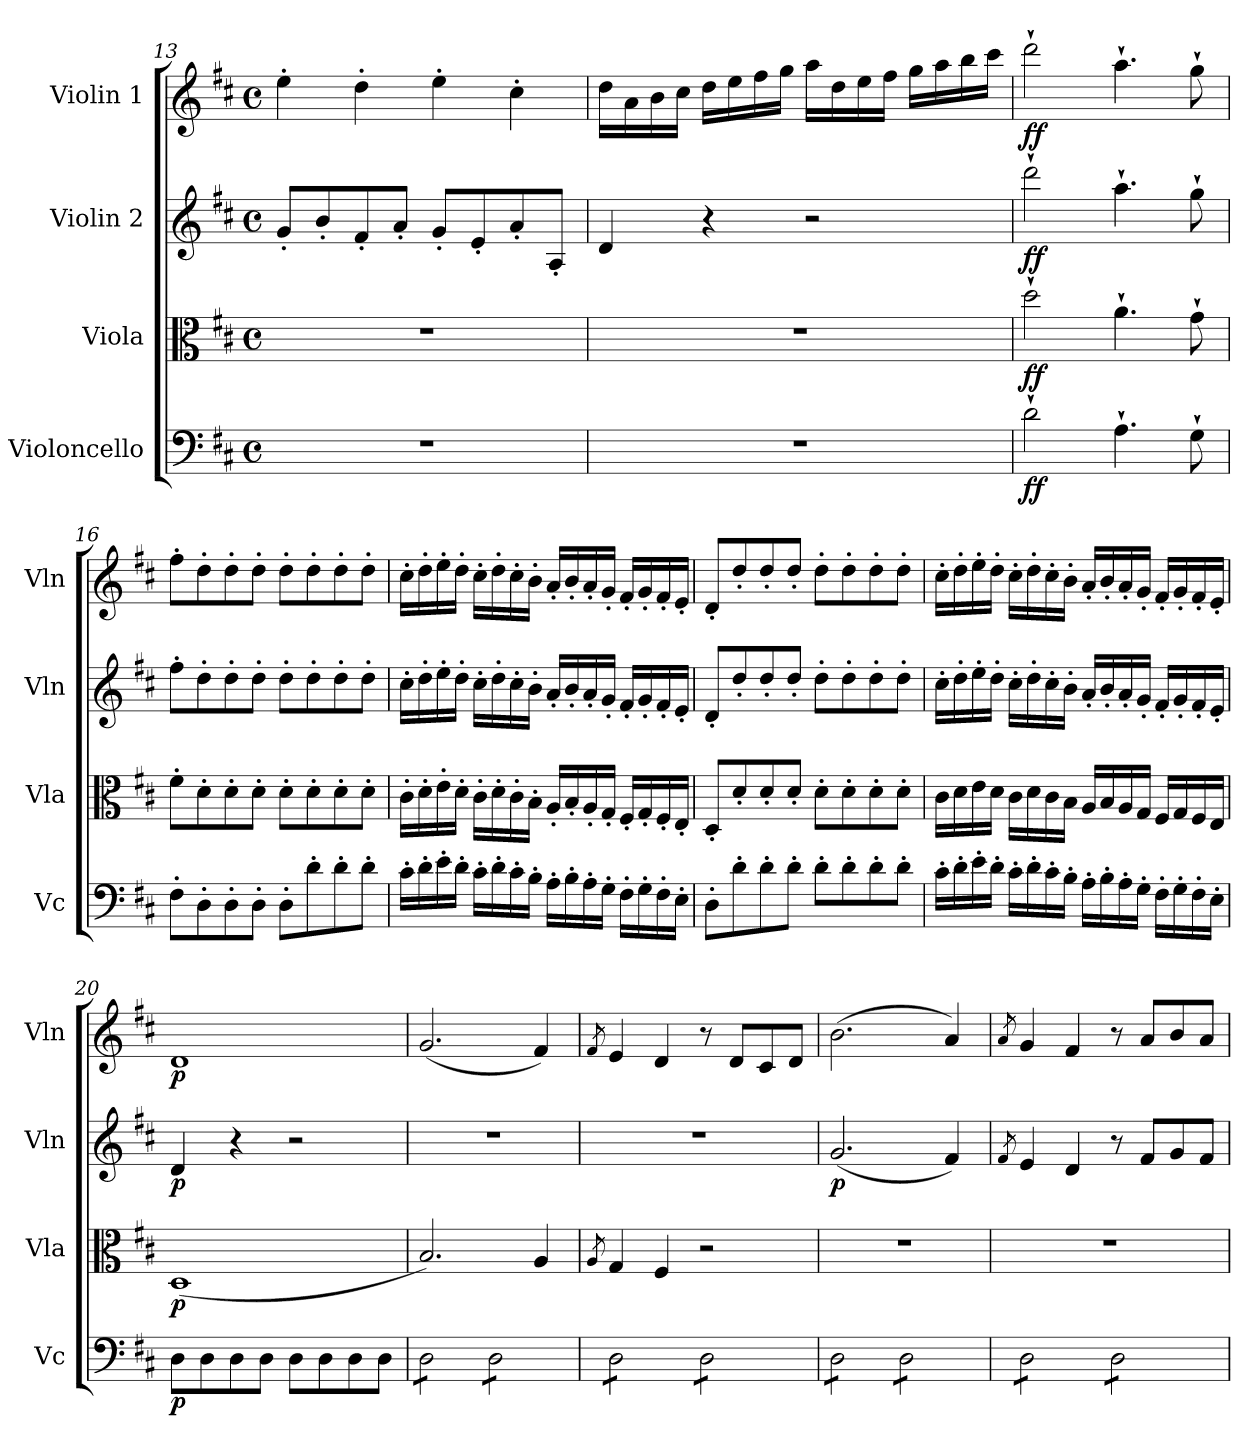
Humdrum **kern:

**kern	**dynam	**kern	**dynam	**kern	**dynam	**kern	**dynam
*part4	*part4	*part3	*part3	*part2	*part2	*part1	*part1
*staff4	*staff4	*staff3	*staff3	*staff2	*staff2	*staff1	*staff1
*I"Violoncello	*	*I"Viola	*	*I"Violin 2	*	*I"Violin 1	*
*I'Vc	*	*I'Vla	*	*I'Vln	*	*I'Vln	*
*clefF4	*	*clefC3	*	*clefG2	*	*clefG2	*
*k[f#c#]	*	*k[f#c#]	*	*k[f#c#]	*	*k[f#c#]	*
*M4/4	*	*M4/4	*	*M4/4	*	*M4/4	*
*met(c)	*	*met(c)	*	*met(c)	*	*met(c)	*
=13	=13	=13	=13	=13	=13	=13	=13
1r	.	1r	.	8g'/L	.	4ee'\	.
.	.	.	.	8b'/	.	.	.
.	.	.	.	8f#'/	.	4dd'\	.
.	.	.	.	8a'/J	.	.	.
.	.	.	.	8g'/L	.	4ee'\	.
.	.	.	.	8e'/	.	.	.
.	.	.	.	8a'/	.	4cc#'\	.
.	.	.	.	8A'/J	.	.	.
!!LO:PB:g=z
=14	=14	=14	=14	=14	=14	=14	=14
1r	.	1r	.	4d/	.	16dd\LL	.
.	.	.	.	.	.	16a\	.
.	.	.	.	.	.	16b\	.
.	.	.	.	.	.	16cc#\JJ	.
.	.	.	.	4r	.	16dd\LL	.
.	.	.	.	.	.	16ee\	.
.	.	.	.	.	.	16ff#\	.
.	.	.	.	.	.	16gg\JJ	.
.	.	.	.	2r	.	16aa\LL	.
.	.	.	.	.	.	16dd\	.
.	.	.	.	.	.	16ee\	.
.	.	.	.	.	.	16ff#\JJ	.
.	.	.	.	.	.	16gg\LL	.
.	.	.	.	.	.	16aa\	.
.	.	.	.	.	.	16bb\	.
.	.	.	.	.	.	16ccc#\JJ	.
=15	=15	=15	=15	=15	=15	=15	=15
!	!LO:DY:b	!	!LO:DY:b	!	!LO:DY:b	!	!LO:DY:b
2d`\	ff	2dd`\	ff	2ddd`\	ff	2ddd`\	ff
4.A`\	.	4.a`\	.	4.aa`\	.	4.aa`\	.
8G`\	.	8g`\	.	8gg`\	.	8gg`\	.
=16	=16	=16	=16	=16	=16	=16	=16
8F#'\L	.	8f#'\L	.	8ff#'\L	.	8ff#'\L	.
8D'\	.	8d'\	.	8dd'\	.	8dd'\	.
8D'\	.	8d'\	.	8dd'\	.	8dd'\	.
8D'\J	.	8d'\J	.	8dd'\J	.	8dd'\J	.
8D'\L	.	8d'\L	.	8dd'\L	.	8dd'\L	.
8d'\	.	8d'\	.	8dd'\	.	8dd'\	.
8d'\	.	8d'\	.	8dd'\	.	8dd'\	.
8d'\J	.	8d'\J	.	8dd'\J	.	8dd'\J	.
!!LO:LB:g=z
=17	=17	=17	=17	=17	=17	=17	=17
16c#'\LL	.	16c#'\LL	.	16cc#'\LL	.	16cc#'\LL	.
16d'\	.	16d'\	.	16dd'\	.	16dd'\	.
16e'\	.	16e'\	.	16ee'\	.	16ee'\	.
16d'\JJ	.	16d'\JJ	.	16dd'\JJ	.	16dd'\JJ	.
16c#'\LL	.	16c#'\LL	.	16cc#'\LL	.	16cc#'\LL	.
16d'\	.	16d'\	.	16dd'\	.	16dd'\	.
16c#'\	.	16c#'\	.	16cc#'\	.	16cc#'\	.
16B'\JJ	.	16B'\JJ	.	16b'\JJ	.	16b'\JJ	.
16A'\LL	.	16A'/LL	.	16a'/LL	.	16a'/LL	.
16B'\	.	16B'/	.	16b'/	.	16b'/	.
16A'\	.	16A'/	.	16a'/	.	16a'/	.
16G'\JJ	.	16G'/JJ	.	16g'/JJ	.	16g'/JJ	.
16F#'\LL	.	16F#'/LL	.	16f#'/LL	.	16f#'/LL	.
16G'\	.	16G'/	.	16g'/	.	16g'/	.
16F#'\	.	16F#'/	.	16f#'/	.	16f#'/	.
16E'\JJ	.	16E'/JJ	.	16e'/JJ	.	16e'/JJ	.
=18	=18	=18	=18	=18	=18	=18	=18
8D'\L	.	8D'/L	.	8d'/L	.	8d'/L	.
8d'\	.	8d'/	.	8dd'/	.	8dd'/	.
8d'\	.	8d'/	.	8dd'/	.	8dd'/	.
8d'\J	.	8d'/J	.	8dd'/J	.	8dd'/J	.
8d'\L	.	8d'\L	.	8dd'\L	.	8dd'\L	.
8d'\	.	8d'\	.	8dd'\	.	8dd'\	.
8d'\	.	8d'\	.	8dd'\	.	8dd'\	.
8d'\J	.	8d'\J	.	8dd'\J	.	8dd'\J	.
!!LO:LB:g=z
=19	=19	=19	=19	=19	=19	=19	=19
16c#'\LL	.	16c#\LL	.	16cc#'\LL	.	16cc#'\LL	.
16d'\	.	16d\	.	16dd'\	.	16dd'\	.
16e'\	.	16e\	.	16ee'\	.	16ee'\	.
16d'\JJ	.	16d\JJ	.	16dd'\JJ	.	16dd'\JJ	.
16c#'\LL	.	16c#\LL	.	16cc#'\LL	.	16cc#'\LL	.
16d'\	.	16d\	.	16dd'\	.	16dd'\	.
16c#'\	.	16c#\	.	16cc#'\	.	16cc#'\	.
16B'\JJ	.	16B\JJ	.	16b'\JJ	.	16b'\JJ	.
16A'\LL	.	16A/LL	.	16a'/LL	.	16a'/LL	.
16B'\	.	16B/	.	16b'/	.	16b'/	.
16A'\	.	16A/	.	16a'/	.	16a'/	.
16G'\JJ	.	16G/JJ	.	16g'/JJ	.	16g'/JJ	.
16F#'\LL	.	16F#/LL	.	16f#'/LL	.	16f#'/LL	.
16G'\	.	16G/	.	16g'/	.	16g'/	.
16F#'\	.	16F#/	.	16f#'/	.	16f#'/	.
16E'\JJ	.	16E/JJ	.	16e'/JJ	.	16e'/JJ	.
!!LO:LB:g=z
=20	=20	=20	=20	=20	=20	=20	=20
!	!LO:DY:b	!	!LO:DY:b	!	!LO:DY:b	!	!LO:DY:b
8D\L	p	(1D	p	4d/	p	1d	p
8D\	.	.	.	.	.	.	.
8D\	.	.	.	4r	.	.	.
8D\J	.	.	.	.	.	.	.
8D\L	.	.	.	2r	.	.	.
8D\	.	.	.	.	.	.	.
8D\	.	.	.	.	.	.	.
8D\J	.	.	.	.	.	.	.
=21	=21	=21	=21	=21	=21	=21	=21
*tremolo	*	*	*	*	*	*	*
8D\L	.	2.B/)	.	1r	.	(2.g/	.
8D\	.	.	.	.	.	.	.
8D\	.	.	.	.	.	.	.
8D\J	.	.	.	.	.	.	.
8D\L	.	.	.	.	.	.	.
8D\	.	.	.	.	.	.	.
8D\	.	4A/	.	.	.	4f#/)	.
8D\J	.	.	.	.	.	.	.
=22	=22	=22	=22	=22	=22	=22	=22
.	.	8qA/	.	.	.	8qf#/	.
8D\L	.	4G/	.	1r	.	4e/	.
8D\	.	.	.	.	.	.	.
8D\	.	4F#/	.	.	.	4d/	.
8D\J	.	.	.	.	.	.	.
8D\L	.	2r	.	.	.	8r	.
8D\	.	.	.	.	.	8d/L	.
8D\	.	.	.	.	.	8c#/	.
8D\J	.	.	.	.	.	8d/J	.
=23	=23	=23	=23	=23	=23	=23	=23
!	!	!	!	!	!LO:DY:b	!	!
8D\L	.	1r	.	(2.g/	p	(2.b\	.
8D\	.	.	.	.	.	.	.
8D\	.	.	.	.	.	.	.
8D\J	.	.	.	.	.	.	.
8D\L	.	.	.	.	.	.	.
8D\	.	.	.	.	.	.	.
8D\	.	.	.	4f#/)	.	4a/)	.
8D\J	.	.	.	.	.	.	.
=24	=24	=24	=24	=24	=24	=24	=24
.	.	.	.	8qf#/	.	8qa/	.
8D\L	.	1r	.	4e/	.	4g/	.
8D\	.	.	.	.	.	.	.
8D\	.	.	.	4d/	.	4f#/	.
8D\J	.	.	.	.	.	.	.
8D\L	.	.	.	8r	.	8r	.
8D\	.	.	.	8f#/L	.	8a/L	.
8D\	.	.	.	8g/	.	8b/	.
8D\J	.	.	.	8f#/J	.	8a/J	.
*Xtremolo	*	*	*	*	*	*	*
=	=	=	=	=	=	=	=
*-	*-	*-	*-	*-	*-	*-	*-
